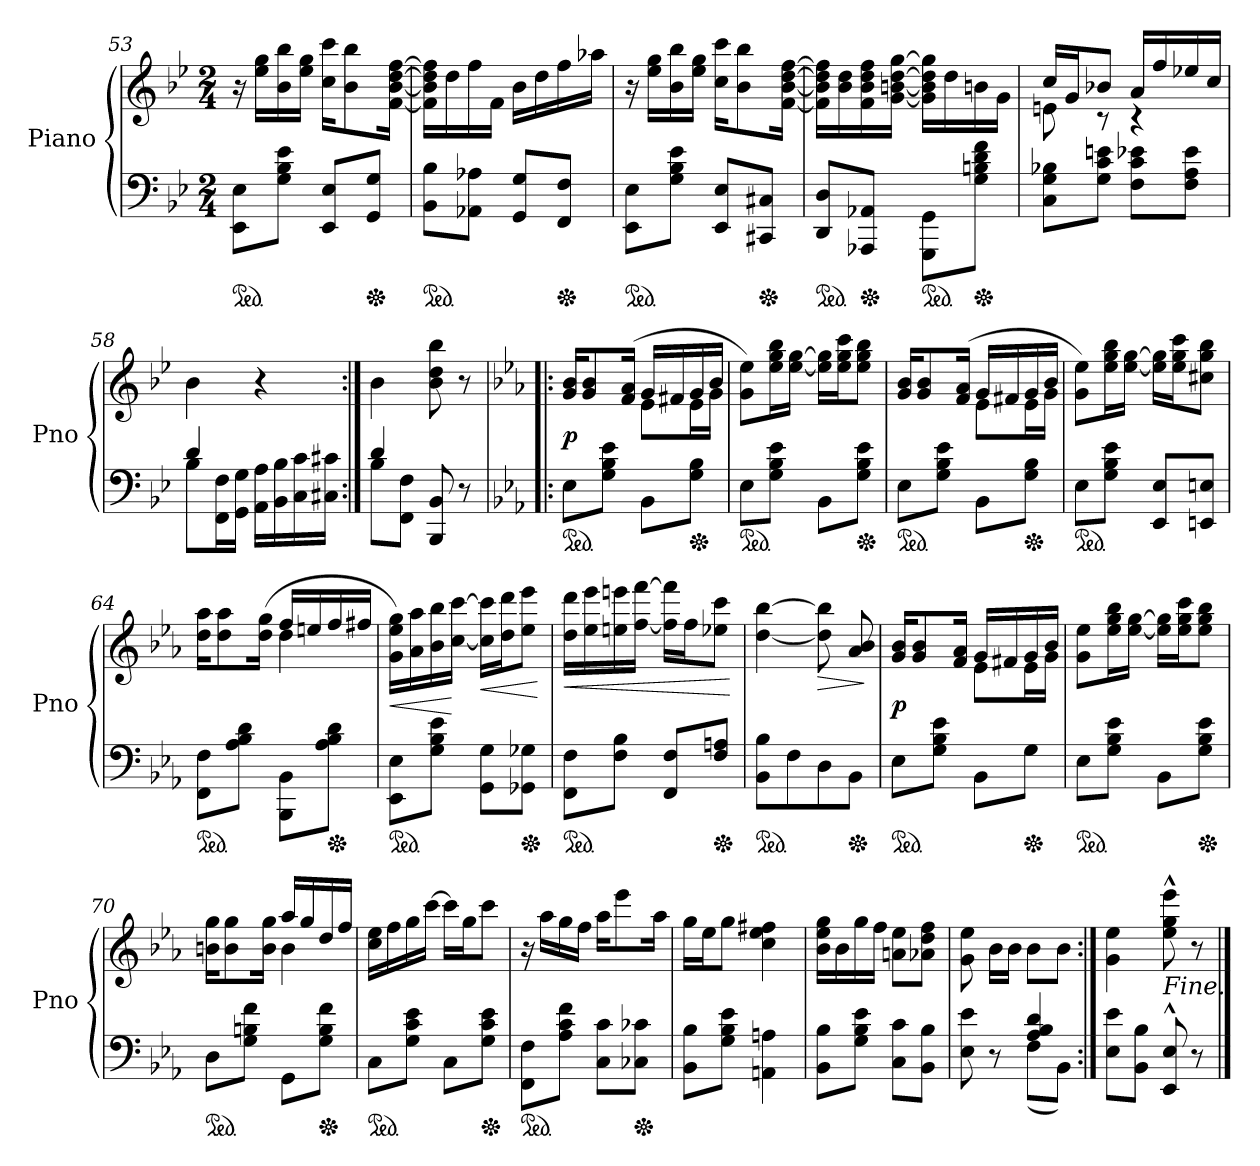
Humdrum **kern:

**kern	**kern	**dynam
*part1	*part1	*part1
*staff2	*staff1	*staff1/2
*I"Piano	*	*
*I'Pno	*	*
*clefF4	*clefG2	*
*k[b-e-]	*k[b-e-]	*
*M2/4	*M2/4	*
*ped	*	*
=53	=53	=53
8EE- 8E-L	16r	.
.	16ee- 16ggLL	.
8G 8B- 8e-J	16b- 16bb-	.
.	16ee- 16ggJJ	.
8EE- 8E-L	16cc 16cccKL	.
.	8b- 8bb-	.
*Xped	*	*
8GG 8GJ	.	.
.	[16f [16b- [16dd [16ffJk	.
=54	=54	=54
*ped	*	*
8BB- 8B-L	16f] 16b-] 16dd] 16ff]LL	.
.	16dd	.
8AA-X 8A-XJ	16ff	.
.	16fJJ	.
8GG 8GL	16b-LL	.
.	16dd	.
*Xped	*	*
8FF 8FJ	16ff	.
.	16aa-XJJ	.
=55	=55	=55
*ped	*	*
8EE- 8E-L	16r	.
.	16ee- 16ggLL	.
8G 8B- 8e-J	16b- 16bb-	.
.	16ee- 16ggJJ	.
8EE- 8E-L	16cc 16cccKL	.
.	8b- 8bb-	.
*Xped	*	*
8CC#X 8C#XJ	.	.
.	[16f [16b- [16dd [16ffJk	.
=56	=56	=56
*ped	*	*
8DD 8DL	16f] 16b-] 16dd] 16ff]LL	.
.	16b- 16dd	.
*Xped	*	*
8AAA-X 8AA-XJ	16f 16b- 16dd 16ff	.
.	[16g [16bn [16dd [16ggJJ	.
*ped	*	*
8GGG\ 8GG\L	16g] 16b] 16dd] 16gg]LL	.
.	16dd	.
*Xped	*	*
8G\ 8Bn\ 8d\ 8f\J	16bn	.
.	16gJJ	.
=57	=57	=57
*	*^	*
8C 8G 8B-XL	16ccLL	8en	.
.	16gJ	.	.
8G 8c 8enJ	8b-XJ	8rc	.
8F 8c 8e-XL	16aLL	4rc	.
.	16ff	.	.
8F 8A 8e-J	16ee-X	.	.
.	16ccJJ	.	.
*	*v	*v	*
=58	=58	=58
*^	*	*
4d	8B-L	4b-	.
.	16FF 16FL	.	.
.	16GG 16GJJ	.	.
4ryy	16AA 16ALL	4r	.
.	16BB- 16B-	.	.
.	16C 16c	.	.
.	16C#X 16c#XJJ	.	.
=59:|!	=59:|!	=59:|!	=59:|!
4d	8B-L	4b-	.
.	8FF 8FJ	.	.
4ryy	8BBB- 8BB-	8b- 8dd 8bb-	.
.	8r	8r	.
*v	*v	*	*
=60!|:	=60!|:	=60!|:
*k[b-e-a-]	*k[b-e-a-]	*
*	*^	*
*ped	*	*	*
8E-L	16g 16b-KL	4ryy	p
.	8g 8b-	.	.
8G 8B- 8e-J	.	.	.
.	(16f 16a-Jk	.	.
8BB-L	16gLL	8e-L	.
.	16f#X	.	.
*Xped	*	*	*
8G 8B-J	16g	16e-L	.
.	16b-JJ	16gJJ	.
*	*v	*v	*
=61	=61	=61
*ped	*	*
8E-L	8g 8ee-L)	.
8G 8B- 8e-J	16ee- 16gg 16bb-L	.
.	[16ee- [16ggJJ	.
8BB-L	16ee-] 16gg]LL	.
.	16ee- 16gg 16cccJ	.
*Xped	*	*
8G 8B- 8e-J	8ee- 8gg 8bb-J	.
=62	=62	=62
*	*^	*
*ped	*	*	*
8E-L	16g 16b-KL	4ryy	.
.	8g 8b-	.	.
8G 8B- 8e-J	.	.	.
.	(16f 16a-Jk	.	.
8BB-L	16gLL	8e-L	.
.	16f#X	.	.
*Xped	*	*	*
8G 8B-J	16g	16e-L	.
.	16b-JJ	16gJJ	.
*	*v	*v	*
=63	=63	=63
*ped	*	*
8E-L	8g 8ee-L)	.
8G 8B- 8e-J	16ee- 16gg 16bb-L	.
.	[16ee- [16ggJJ	.
8EE- 8E-L	16ee-] 16gg]LL	.
.	16ee- 16gg 16cccJ	.
8EEn 8EnJ	8cc#X 8gg 8bb-J	.
=64	=64	=64
*	*^	*
*ped	*	*	*
8FF 8FL	16dd 16aa-KL	4ryy	.
.	8dd 8aa-	.	.
8A- 8B- 8dJ	.	.	.
.	(16dd 16ggJk	.	.
8BBB-\ 8BB-\L	16ffLL	4dd	.
.	16een	.	.
*Xped	*	*	*
8A-\ 8B-\ 8d\J	16ff	.	.
.	16ff#XJJ	.	.
*	*v	*v	*
=65	=65	=65
!	!	!LO:HP:b
*ped	*	*
8EE- 8E-L	16g 16ee- 16ggLL)	<
.	16a- 16aa-	.
8G 8B- 8e-J	16b- 16bb-	.
.	[16cc [16cccJJ	[
!	!	!LO:HP:b
8GG\ 8G\L	16cc] 16ccc]LL	<
.	16dd 16dddJ	.
*Xped	*	*
8GG-X\ 8G-X\J	8ee- 8eee-J	.
.	.	[
=66	=66	=66
!	!	!LO:HP:b
*ped	*	*
8FF 8FL	16dd 16dddLL	<
.	16ee- 16eee-	.
8F 8B-J	16een 16eeen	.
.	[16ff [16fffJJ	.
8FF 8FL	16ff] 16fff]LL	.
.	16ffJ	.
*Xped	*	*
8F 8AnJ	8ee-X 8cccJ	.
.	.	[
=67	=67	=67
*ped	*	*
8BB- 8B-L	[4dd [4bb-	.
8F	.	.
!	!	!LO:HP:b
8D	8dd] 8bb-]	>
*Xped	*	*
8BB-J	8a- 8b-	.
.	.	]
=68	=68	=68
*	*^	*
*ped	*	*	*
8E-L	16g 16b-KL	4ryy	p
.	8g 8b-	.	.
8G 8B- 8e-J	.	.	.
.	16f 16a-Jk	.	.
8BB-L	16gLL	8e-L	.
.	16f#X	.	.
*Xped	*	*	*
8GJ	16g	16e-L	.
.	16b-JJ	16gJJ	.
*	*v	*v	*
=69	=69	=69
*ped	*	*
8E-L	8g 8ee-L	.
8G 8B- 8e-J	16ee- 16gg 16bb-L	.
.	[16ee- [16ggJJ	.
8BB-L	16ee-] 16gg]LL	.
.	16ee- 16gg 16cccJ	.
*Xped	*	*
8G 8B- 8e-J	8ee- 8gg 8bb-J	.
=70	=70	=70
*	*^	*
*ped	*	*	*
8DL	16bn 16ggKL	4ryy	.
.	8b 8gg	.	.
8G 8Bn 8fJ	.	.	.
.	16b 16ggJk	.	.
8GGL	16aa-LL	4b	.
.	16gg	.	.
*Xped	*	*	*
8G 8B 8fJ	16dd	.	.
.	16ffJJ	.	.
*	*v	*v	*
=71	=71	=71
*ped	*	*
8CL	16cc 16ee-LL	.
.	16ff	.
8G 8c 8e-J	16gg	.
.	[16cccJJ	.
8CL	16cccLL]	.
.	16ggJ	.
*Xped	*	*
8G 8c 8e-J	8cccJ	.
=72	=72	=72
*ped	*	*
8FF 8FL	16r	.
.	16aa-LL	.
8A- 8c 8fJ	16gg	.
.	16ffJJ	.
8C 8cL	16aa-KL	.
.	8eee-	.
*Xped	*	*
8C-X 8c-XJ	.	.
.	16aa-Jk	.
=73	=73	=73
8BB- 8B-L	16ggLL	.
.	16ee-J	.
8G 8B- 8e-J	8ggJ	.
4AAn 4An	4cc 4ee- 4ff#X	.
=74	=74	=74
8BB- 8B-L	16b- 16ee- 16ggLL	.
.	16b-	.
8G 8B- 8e-J	16gg	.
.	16ffJJ	.
8C 8cL	8an 8ee-L	.
8BB- 8B-J	8a-X 8dd 8ffJ	.
=75	=75	=75
*^	*	*
4ryy	8E- 8e-	8g 8ee-	.
.	8r	16b-LL	.
.	.	16b-JJ	.
4A- 4B- 4d	(8FL	8b-L	.
.	8BB-J)	8b-J	.
*v	*v	*	*
=76:|!	=76:|!	=76:|!
8E- 8e-L	4g 4ee-	.
8BB- 8B-J	.	.
!	!LO:TX:c:i:t=Fine.	!
8EE-^^ 8E-^^	8ee-^^ 8gg^^ 8eee-^^	.
8r	8r	.
==	==	==
*-	*-	*-
